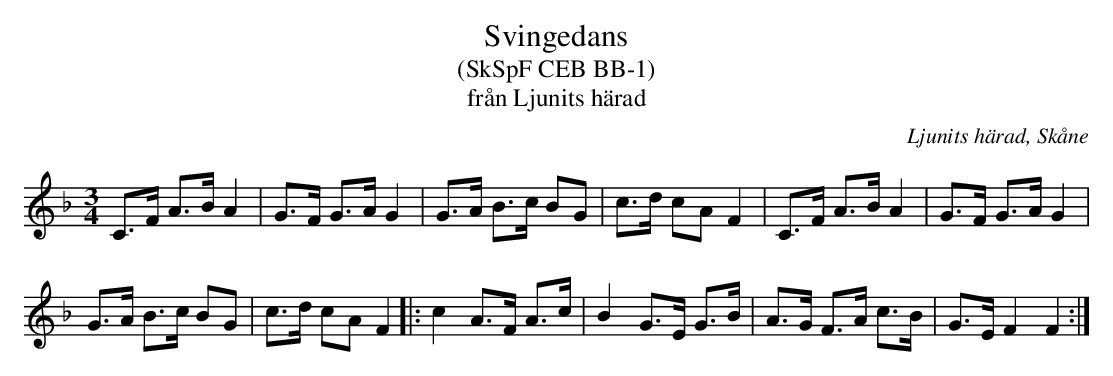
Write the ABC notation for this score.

X:1
T:Svingedans
T:(SkSpF CEB BB-1)
T:från Ljunits härad
O:Ljunits härad, Skåne
M:3/4
L:1/8
Q:108
K:F
C>F A>B A2 | G>F G>A G2 | G>A B>c BG | c>d cA F2 | C>F A>B A2 | G>F G>A G2 |
G>A B>c BG | c>d cA F2 |: c2 A>F A>c | B2 G>E G>B | A>G F>A c>B | G>E F2 F2 :|
